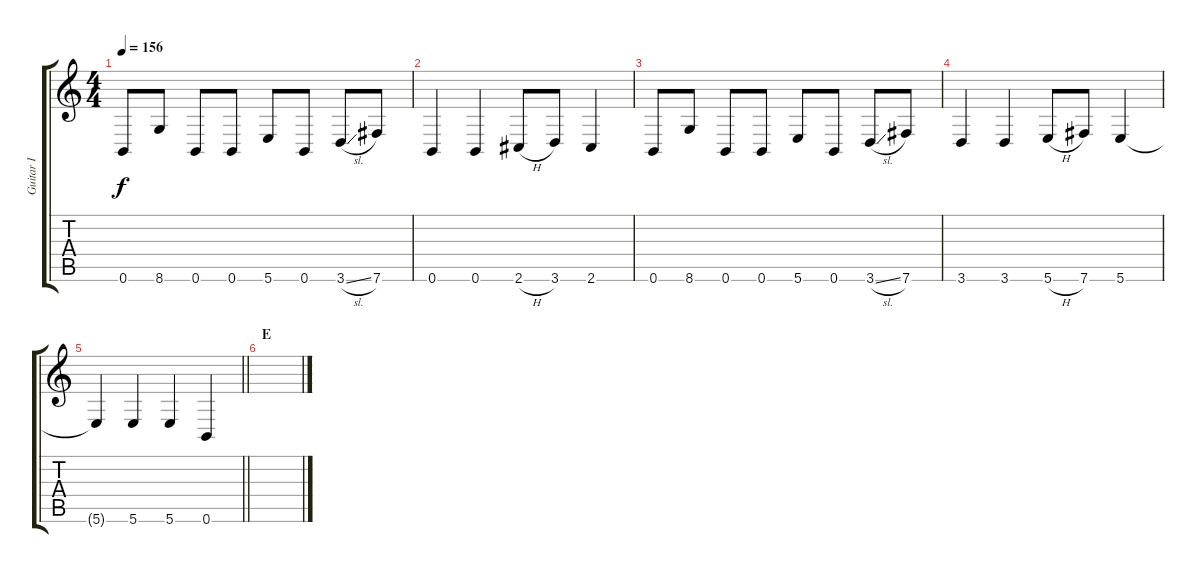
\track ("Guitar I" "Guitar I") {instrument overdrivenguitar}
\staff {score tabs}
\tuning (B3 Gb3 D3 A2 E2 B1) {hide}
\ts (4 4)
\tempo 156
\clef g2
\ks c
0.6.8{dy f} 8.6.8 0.6.8 0.6.8 5.6.8 0.6.8 3.6{sl}.8 7.6.8 |
0.6.4 0.6.4 2.6{h}.8 3.6.8 2.6.4 |
0.6.8 8.6.8 0.6.8 0.6.8 5.6.8 0.6.8 3.6{sl}.8 7.6.8 |
3.6.4 3.6.4 5.6{h}.8 7.6.8 5.6.4 |
\barLineRight lightlight
5.6{t}.4 5.6.4 5.6.4 0.6.4 |
\section ("" "E")
